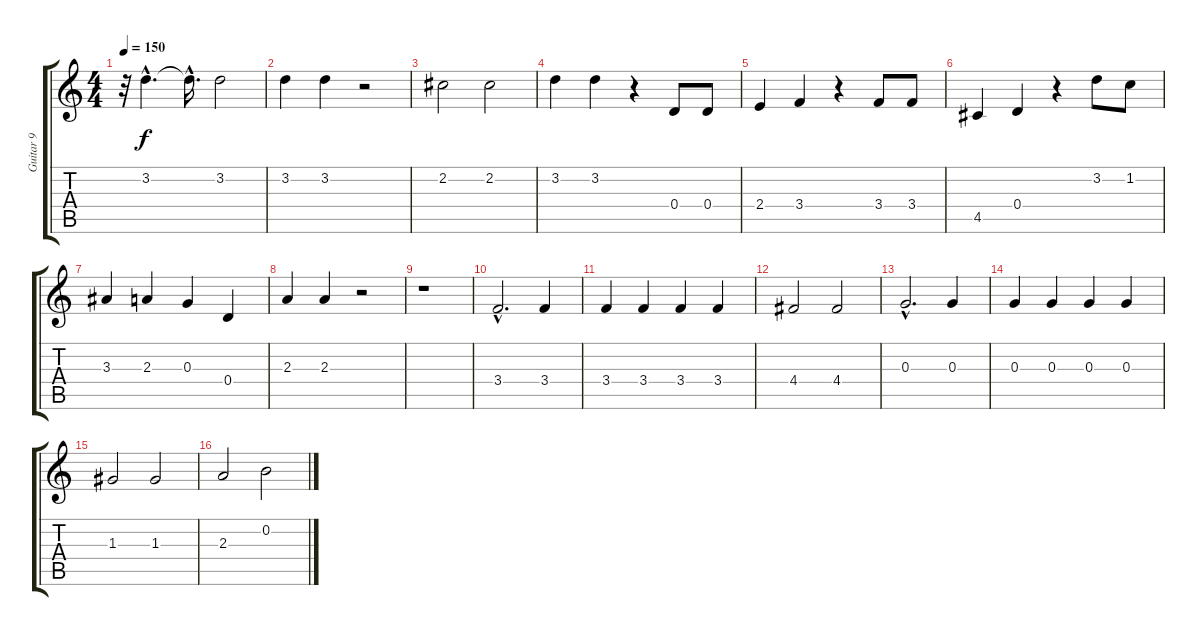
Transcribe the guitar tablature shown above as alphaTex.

\track ("Guitar 9" "Guitar 9") {instrument acousticguitarnylon}
\staff {score tabs}
\tuning (E4 B3 G3 D3 A2 E2) {hide}
\ts (4 4)
\tempo 150
\clef g2
\ks c
r.32{dy f instrument acousticguitarnylon} 3.2{hac}.4{d} 3.2{hac t}.16{d} 3.2.2 |
3.2.4 3.2.4 r.2 |
2.2.2 2.2.2 |
3.2.4 3.2.4 r.4 0.4.8 0.4.8 |
2.4.4 3.4.4 r.4 3.4.8 3.4.8 |
4.5.4 0.4.4 r.4 3.2.8 1.2.8 |
3.3.4 2.3.4 0.3.4 0.4.4 |
2.3.4 2.3.4 r.2 |
r.1 |
3.4{hac}.2{d} 3.4.4 |
3.4.4 3.4.4 3.4.4 3.4.4 |
4.4.2 4.4.2 |
0.3{hac}.2{d} 0.3.4 |
0.3.4 0.3.4 0.3.4 0.3.4 |
1.3.2 1.3.2 |
2.3.2 0.2.2
